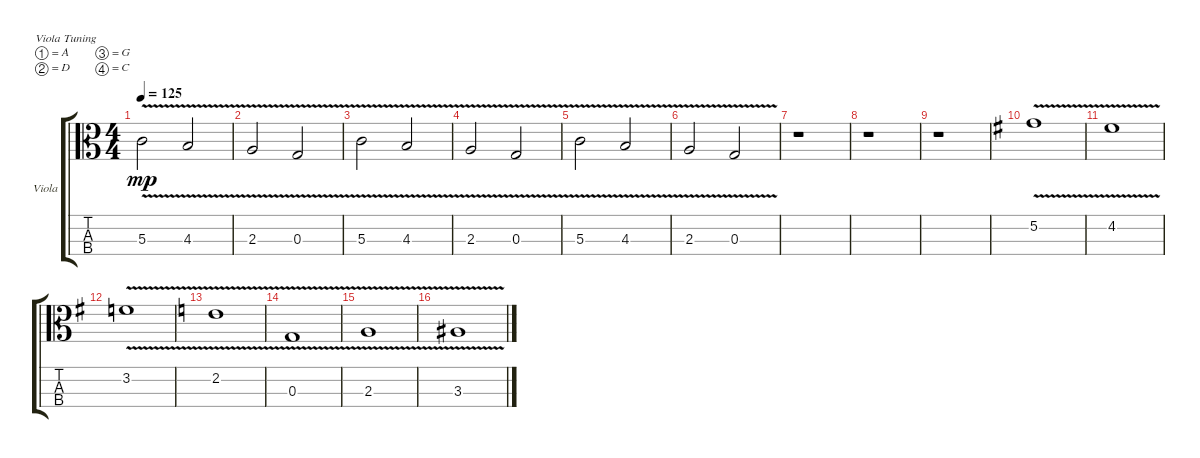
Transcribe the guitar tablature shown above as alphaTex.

\defaultSystemsLayout 4
\bracketExtendMode groupsimilarinstruments
\firstSystemTrackNameOrientation horizontal
\otherSystemsTrackNameOrientation horizontal
\track ("Viola" "Viola") {instrument viola}
\staff {score tabs}
\tuning (A4 D4 G3 C3)
\ts (4 4)
\tempo 125
\clef c3
\scale
0.333333
\ks c
5.3{v}.2{dy mp} 4.3{v}.2 |
\scale
0.333333 2.3{v}.2 0.3{v}.2 |
\scale
0.333333 5.3{v}.2 4.3{v}.2 |
\scale
0.333333 2.3{v}.2 0.3{v}.2 |
\scale
0.333333 5.3{v}.2 4.3{v}.2 |
\scale
0.333333 2.3{v}.2 0.3{v}.2 |
\scale
0.333333 r.1 |
\scale
0.333333 r.1 |
\scale
0.333333 r.1 |
\scale
0.333333
\ks g
5.2{v}.1 |
\scale
0.333333 4.2{v}.1 |
\scale
0.333333 3.2{v}.1 |
\scale
0.333333
\ks c
2.2{v}.1 |
\scale
0.333333 0.3{v}.1 |
\scale
0.333333 2.3{v}.1 |
\scale
0.333333 3.3{v}.1
